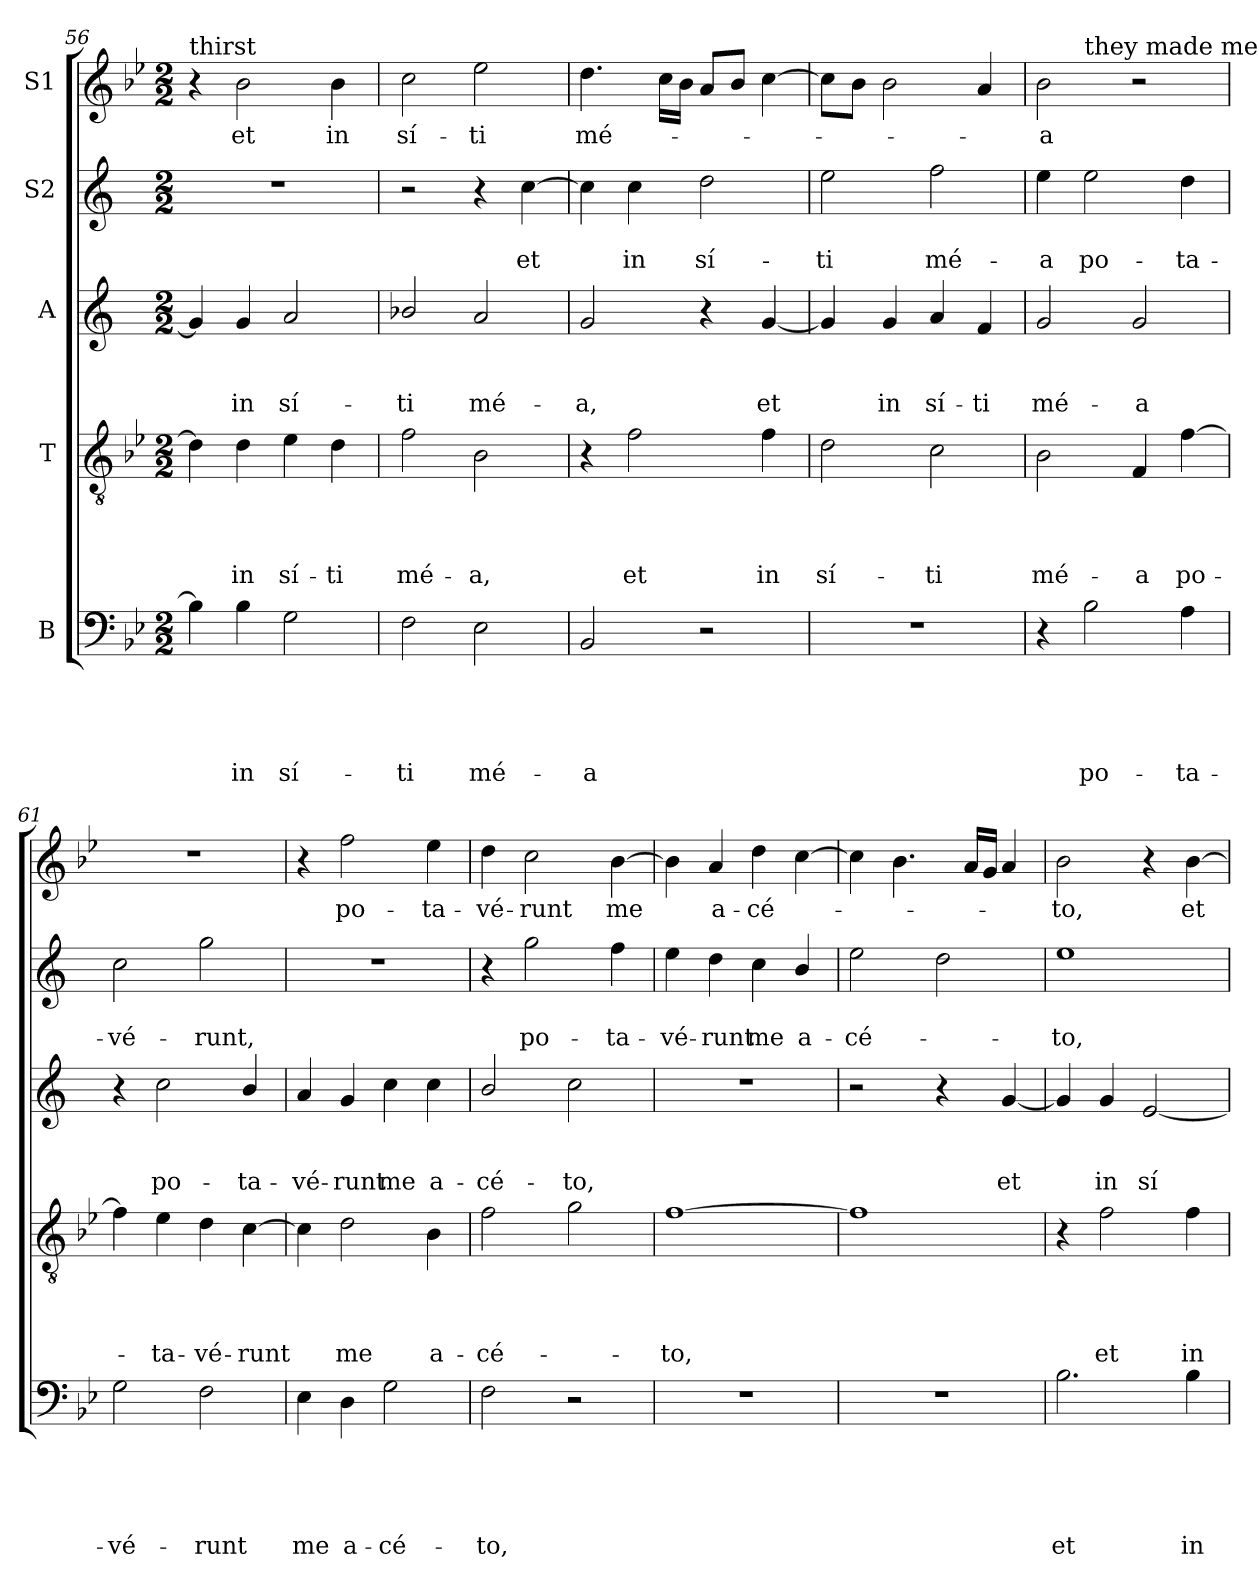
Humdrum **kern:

**kern	**text	**text	**text	**text	**text	**kern	**text	**text	**text	**text	**kern	**text	**text	**text	**kern	**text	**text	**kern	**text
*part5	*part5	*part5	*part5	*part5	*part5	*part4	*part4	*part4	*part4	*part4	*part3	*part3	*part3	*part3	*part2	*part2	*part2	*part1	*part1
*staff5	*staff5	*staff5	*staff5	*staff5	*staff5	*staff4	*staff4	*staff4	*staff4	*staff4	*staff3	*staff3	*staff3	*staff3	*staff2	*staff2	*staff2	*staff1	*staff1
*I"B	*	*	*	*	*	*I"T	*	*	*	*	*I"A	*	*	*	*I"S2	*	*	*I"S1	*
*clefF4	*	*	*	*	*	*clefGv2	*	*	*	*	*clefG2	*	*	*	*clefG2	*	*	*clefG2	*
*	*	*	*	*	*	*	*	*	*	*	*ITrd1c2	*	*	*	*ITrd1c2	*	*	*	*
*k[b-e-]	*	*	*	*	*	*k[b-e-]	*	*	*	*	*k[b-e-]	*	*	*	*k[b-e-]	*	*	*k[b-e-]	*
*B-:	*	*	*	*	*	*B-:	*	*	*	*	*B-:	*	*	*	*B-:	*	*	*B-:	*
*M2/2	*	*	*	*	*	*M2/2	*	*	*	*	*M2/2	*	*	*	*M2/2	*	*	*M2/2	*
=56	=56	=56	=56	=56	=56	=56	=56	=56	=56	=56	=56	=56	=56	=56	=56	=56	=56	=56	=56
!	!	!	!	!	!	!	!	!	!	!	!	!	!	!	!	!	!	!LO:TX:a:t=thirst	!
4B-\]	.	.	.	.	.	4d\]	.	.	.	.	4f/]	.	.	.	1r	.	.	4r	.
!	!	!	!	!	!LO:LY:b	!	!	!	!	!LO:LY:b	!	!	!	!LO:LY:b	!	!	!	!	!LO:LY:b
4B-\	.	.	.	.	in	4d\	.	.	.	in	4f/	.	.	in	.	.	.	2b-\	et
!	!	!	!	!	!LO:LY:b	!	!	!	!	!LO:LY:b	!	!	!	!LO:LY:b	!	!	!	!	!
2G\	.	.	.	.	sí-	4e-\	.	.	.	sí-	2g/	.	.	sí-	.	.	.	.	.
!	!	!	!	!	!	!	!	!	!	!LO:LY:b	!	!	!	!	!	!	!	!	!LO:LY:b
.	.	.	.	.	.	4d\	.	.	.	-ti	.	.	.	.	.	.	.	4b-\	in
=57	=57	=57	=57	=57	=57	=57	=57	=57	=57	=57	=57	=57	=57	=57	=57	=57	=57	=57	=57
!	!	!	!	!	!LO:LY:b	!	!	!	!	!LO:LY:b	!	!	!	!LO:LY:b	!	!	!	!	!LO:LY:b
2F\	.	.	.	.	-ti	2f\	.	.	.	mé-	2a-X/	.	.	-ti	2r	.	.	2cc\	sí-
!	!	!	!	!	!LO:LY:b	!	!	!	!	!LO:LY:b	!	!	!	!LO:LY:b	!	!	!	!	!LO:LY:b
2E-\	.	.	.	.	mé-	2B-\	.	.	.	-a,	2g/	.	.	mé-	4r	.	.	2ee-\	-ti
!	!	!	!	!	!	!	!	!	!	!	!	!	!	!	!	!	!LO:LY:b	!	!
.	.	.	.	.	.	.	.	.	.	.	.	.	.	.	[4b-\	.	et	.	.
=58	=58	=58	=58	=58	=58	=58	=58	=58	=58	=58	=58	=58	=58	=58	=58	=58	=58	=58	=58
!	!	!	!	!	!LO:LY:b	!	!	!	!	!	!	!	!	!LO:LY:b	!	!	!	!	!LO:LY:b
2BB-/	.	.	.	.	-a	4r	.	.	.	.	2f/	.	.	-a,	4b-\]	.	.	4.dd\	mé-
!	!	!	!	!	!	!	!	!	!	!LO:LY:b	!	!	!	!	!	!	!LO:LY:b	!	!
.	.	.	.	.	.	2f\	.	.	.	et	.	.	.	.	4b-\	.	in	.	.
.	.	.	.	.	.	.	.	.	.	.	.	.	.	.	.	.	.	16cc\LL	.
.	.	.	.	.	.	.	.	.	.	.	.	.	.	.	.	.	.	16b-\JJ	.
!	!	!	!	!	!	!	!	!	!	!	!	!	!	!	!	!	!LO:LY:b	!	!
2r	.	.	.	.	.	.	.	.	.	.	4r	.	.	.	2cc\	.	sí-	8a/L	.
.	.	.	.	.	.	.	.	.	.	.	.	.	.	.	.	.	.	8b-/J	.
!	!	!	!	!	!	!	!	!	!	!LO:LY:b	!	!	!	!LO:LY:b	!	!	!	!	!
.	.	.	.	.	.	4f\	.	.	.	in	[4f/	.	.	et	.	.	.	[4cc\	.
=59	=59	=59	=59	=59	=59	=59	=59	=59	=59	=59	=59	=59	=59	=59	=59	=59	=59	=59	=59
!	!	!	!	!	!	!	!	!	!	!LO:LY:b	!	!	!	!	!	!	!LO:LY:b	!	!
1r	.	.	.	.	.	2d\	.	.	.	sí-	4f/]	.	.	.	2dd\	.	-ti	8cc\L]	.
.	.	.	.	.	.	.	.	.	.	.	.	.	.	.	.	.	.	8b-\J	.
!	!	!	!	!	!	!	!	!	!	!	!	!	!	!LO:LY:b	!	!	!	!	!
.	.	.	.	.	.	.	.	.	.	.	4f/	.	.	in	.	.	.	2b-\	.
!	!	!	!	!	!	!	!	!	!	!LO:LY:b	!	!	!	!LO:LY:b	!	!	!LO:LY:b	!	!
.	.	.	.	.	.	2c\	.	.	.	-ti	4g/	.	.	sí-	2ee-\	.	mé-	.	.
!	!	!	!	!	!	!	!	!	!	!	!	!	!	!LO:LY:b	!	!	!	!	!
.	.	.	.	.	.	.	.	.	.	.	4e-/	.	.	-ti	.	.	.	4a/	.
=60	=60	=60	=60	=60	=60	=60	=60	=60	=60	=60	=60	=60	=60	=60	=60	=60	=60	=60	=60
!	!	!	!	!	!	!	!	!	!	!LO:LY:b	!	!	!	!LO:LY:b	!	!	!LO:LY:b	!	!LO:LY:b
*	*	*	*	*	*	*	*	*	*	*	*	*	*	*	*	*	*	*^	*
4r	.	.	.	.	.	2B-\	.	.	.	mé-	2f/	.	.	mé-	4dd\	.	-a	2b-\	4ryy	-a
!	!	!	!	!	!	!	!	!	!	!	!	!	!	!	!	!	!	!	!LO:TX:a:t=they made me	!
!	!	!	!	!	!LO:LY:b	!	!	!	!	!	!	!	!	!	!	!	!LO:LY:b	!	!	!
2B-\	.	.	.	.	po-	.	.	.	.	.	.	.	.	.	2dd\	.	po-	.	2.ryy	.
!	!	!	!	!	!	!	!	!	!	!LO:LY:b	!	!	!	!LO:LY:b	!	!	!	!	!	!
.	.	.	.	.	.	4F/	.	.	.	-a	2f/	.	.	-a	.	.	.	2r	.	.
!	!	!	!	!	!LO:LY:b	!	!	!	!	!LO:LY:b	!	!	!	!	!	!	!LO:LY:b	!	!	!
4A\	.	.	.	.	-ta-	[4f\	.	.	.	po-	.	.	.	.	4cc\	.	-ta-	.	.	.
!!LO:PB:g=z
=61	=61	=61	=61	=61	=61	=61	=61	=61	=61	=61	=61	=61	=61	=61	=61	=61	=61	=61	=61	=61
!	!	!	!	!	!	!	!	!	!	!	!	!	!	!	!	!	!	!LO:TX:a:t=drink vinegar.	!	!
!	!	!	!	!	!LO:LY:b	!	!	!	!	!	!	!	!	!	!	!	!LO:LY:b	!	!	!
*	*	*	*	*	*	*	*	*	*	*	*	*	*	*	*	*	*	*v	*v	*
2G\	.	.	.	.	-vé-	4f\]	.	.	.	.	4r	.	.	.	2b-\	.	-vé-	1r	.
!	!	!	!	!	!	!	!	!	!	!LO:LY:b	!	!	!	!LO:LY:b	!	!	!	!	!
.	.	.	.	.	.	4e-\	.	.	.	-ta-	2b-\	.	.	po-	.	.	.	.	.
!	!	!	!	!	!LO:LY:b	!	!	!	!	!LO:LY:b	!	!	!	!	!	!	!LO:LY:b	!	!
2F\	.	.	.	.	-runt	4d\	.	.	.	-vé-	.	.	.	.	2ff\	.	-runt,	.	.
!	!	!	!	!	!	!	!	!	!	!LO:LY:b	!	!	!	!LO:LY:b	!	!	!	!	!
.	.	.	.	.	.	[4c\	.	.	.	-runt	4a/	.	.	-ta-	.	.	.	.	.
=62	=62	=62	=62	=62	=62	=62	=62	=62	=62	=62	=62	=62	=62	=62	=62	=62	=62	=62	=62
!	!	!	!	!	!LO:LY:b	!	!	!	!	!	!	!	!	!LO:LY:b	!	!	!	!	!
4E-\	.	.	.	.	me	4c\]	.	.	.	.	4g/	.	.	-vé-	1r	.	.	4r	.
!	!	!	!	!	!LO:LY:b	!	!	!	!	!LO:LY:b	!	!	!	!LO:LY:b	!	!	!	!	!LO:LY:b
4D\	.	.	.	.	a-	2d\	.	.	.	me	4f/	.	.	-runt	.	.	.	2ff\	po-
!	!	!	!	!	!LO:LY:b	!	!	!	!	!	!	!	!	!LO:LY:b	!	!	!	!	!
2G\	.	.	.	.	-cé-	.	.	.	.	.	4b-\	.	.	me	.	.	.	.	.
!	!	!	!	!	!	!	!	!	!	!LO:LY:b	!	!	!	!LO:LY:b	!	!	!	!	!LO:LY:b
.	.	.	.	.	.	4B-\	.	.	.	a-	4b-\	.	.	a-	.	.	.	4ee-\	-ta-
=63	=63	=63	=63	=63	=63	=63	=63	=63	=63	=63	=63	=63	=63	=63	=63	=63	=63	=63	=63
!	!	!	!	!	!LO:LY:b	!	!	!	!	!LO:LY:b	!	!	!	!LO:LY:b	!	!	!	!	!LO:LY:b
2F\	.	.	.	.	-to,	2f\	.	.	.	-cé-	2a/	.	.	-cé-	4r	.	.	4dd\	-vé-
!	!	!	!	!	!	!	!	!	!	!	!	!	!	!	!	!	!LO:LY:b	!	!LO:LY:b
.	.	.	.	.	.	.	.	.	.	.	.	.	.	.	2ff\	.	po-	2cc\	-runt
!	!	!	!	!	!	!	!	!	!	!	!	!	!	!LO:LY:b	!	!	!	!	!
2r	.	.	.	.	.	2g\	.	.	.	.	2b-\	.	.	-to,	.	.	.	.	.
!	!	!	!	!	!	!	!	!	!	!	!	!	!	!	!	!	!LO:LY:b	!	!LO:LY:b
.	.	.	.	.	.	.	.	.	.	.	.	.	.	.	4ee-\	.	-ta-	[4b-\	me
=64	=64	=64	=64	=64	=64	=64	=64	=64	=64	=64	=64	=64	=64	=64	=64	=64	=64	=64	=64
!	!	!	!	!	!	!	!	!	!	!LO:LY:b	!	!	!	!	!	!	!LO:LY:b	!	!
1r	.	.	.	.	.	[1f	.	.	.	-to,	1r	.	.	.	4dd\	.	-vé-	4b-\]	.
!	!	!	!	!	!	!	!	!	!	!	!	!	!	!	!	!	!LO:LY:b	!	!LO:LY:b
.	.	.	.	.	.	.	.	.	.	.	.	.	.	.	4cc\	.	-runt	4a/	a-
!	!	!	!	!	!	!	!	!	!	!	!	!	!	!	!	!	!LO:LY:b	!	!LO:LY:b
.	.	.	.	.	.	.	.	.	.	.	.	.	.	.	4b-\	.	me	4dd\	-cé-
!	!	!	!	!	!	!	!	!	!	!	!	!	!	!	!	!	!LO:LY:b	!	!
.	.	.	.	.	.	.	.	.	.	.	.	.	.	.	4a/	.	a-	[4cc\	.
=65	=65	=65	=65	=65	=65	=65	=65	=65	=65	=65	=65	=65	=65	=65	=65	=65	=65	=65	=65
!	!	!	!	!	!	!	!	!	!	!	!	!	!	!	!	!	!LO:LY:b	!	!
1r	.	.	.	.	.	1f]	.	.	.	.	2r	.	.	.	2dd\	.	-cé-	4cc\]	.
.	.	.	.	.	.	.	.	.	.	.	.	.	.	.	.	.	.	4.b-\	.
.	.	.	.	.	.	.	.	.	.	.	4r	.	.	.	2cc\	.	.	.	.
.	.	.	.	.	.	.	.	.	.	.	.	.	.	.	.	.	.	16a/LL	.
.	.	.	.	.	.	.	.	.	.	.	.	.	.	.	.	.	.	16g/JJ	.
!	!	!	!	!	!	!	!	!	!	!	!	!	!	!LO:LY:b	!	!	!	!	!
.	.	.	.	.	.	.	.	.	.	.	[4f/	.	.	et	.	.	.	4a/	.
=66	=66	=66	=66	=66	=66	=66	=66	=66	=66	=66	=66	=66	=66	=66	=66	=66	=66	=66	=66
!	!	!	!	!	!LO:LY:b	!	!	!	!	!	!	!	!	!	!	!	!LO:LY:b	!	!LO:LY:b
2.B-\	.	.	.	.	et	4r	.	.	.	.	4f/]	.	.	.	1dd	.	-to,	2b-\	-to,
!	!	!	!	!	!	!	!	!	!	!LO:LY:b	!	!	!	!LO:LY:b	!	!	!	!	!
.	.	.	.	.	.	2f\	.	.	.	et	4f/	.	.	in	.	.	.	.	.
!	!	!	!	!	!	!	!	!	!	!	!	!	!	!LO:LY:b	!	!	!	!	!
.	.	.	.	.	.	.	.	.	.	.	[2d/	.	.	sí-	.	.	.	4r	.
!	!	!	!	!	!LO:LY:b	!	!	!	!	!LO:LY:b	!	!	!	!	!	!	!	!	!LO:LY:b
4B-\	.	.	.	.	in	4f\	.	.	.	in	.	.	.	.	.	.	.	[4b-\	et
=	=	=	=	=	=	=	=	=	=	=	=	=	=	=	=	=	=	=	=
*-	*-	*-	*-	*-	*-	*-	*-	*-	*-	*-	*-	*-	*-	*-	*-	*-	*-	*-	*-
